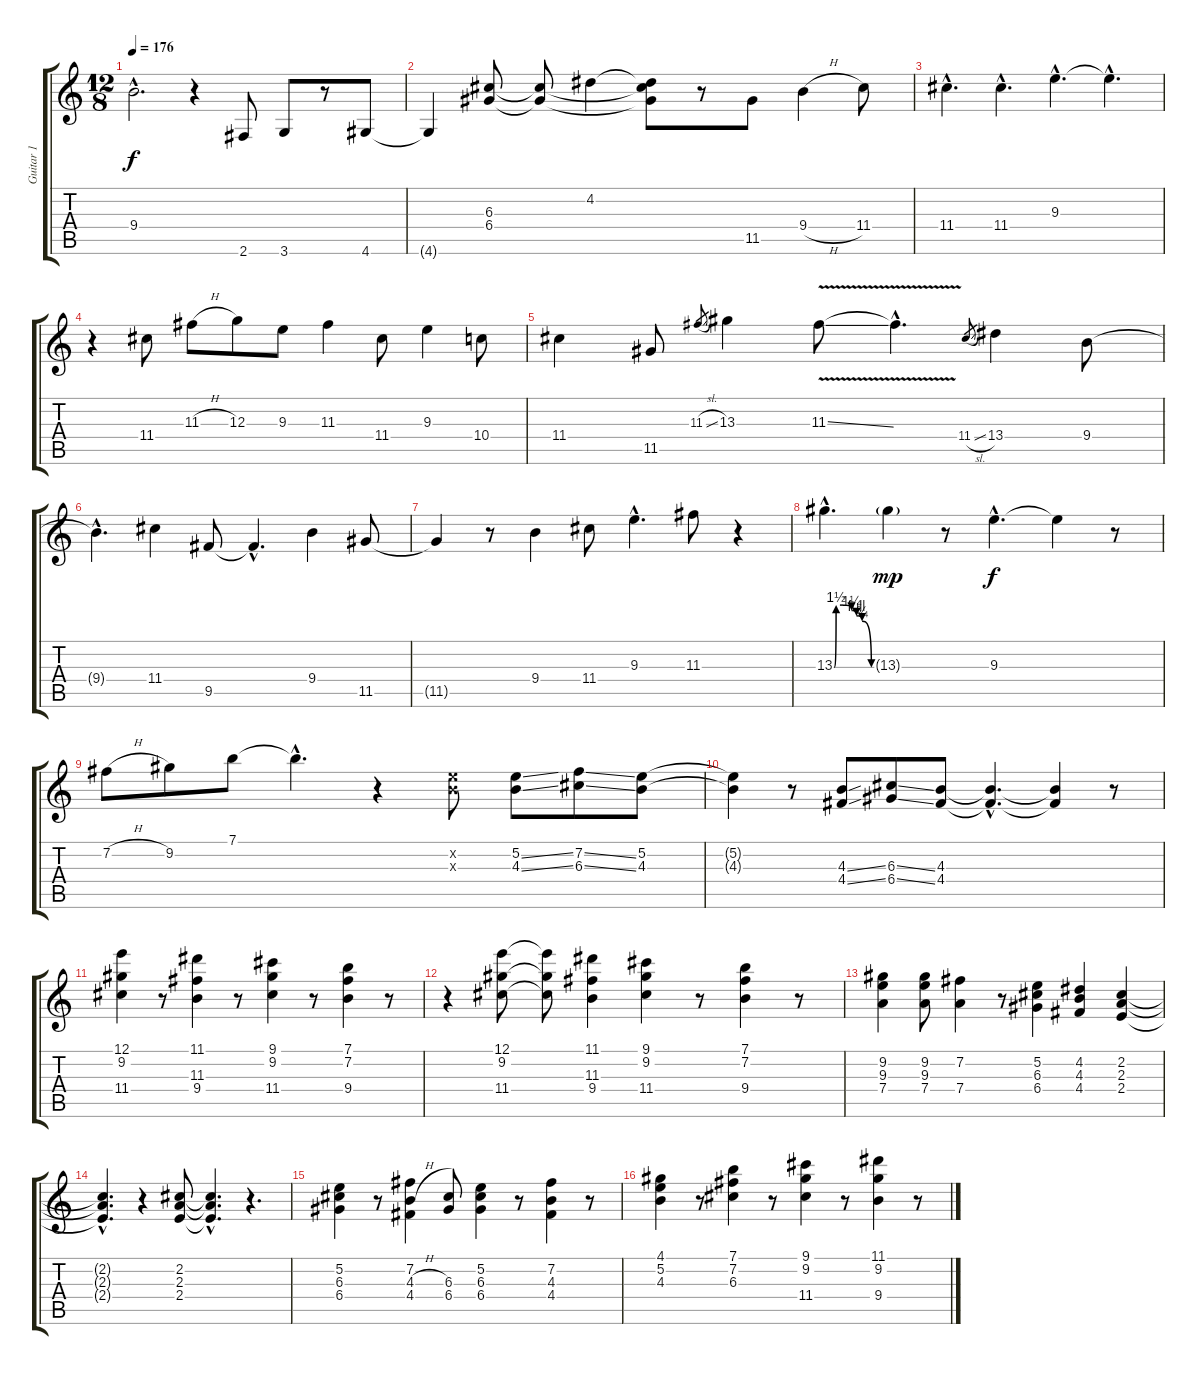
\track ("Guitar 1 " "Guitar 1 ") {instrument acousticguitarsteel}
\staff {score tabs}
\tuning (E4 B3 G3 D3 A2 E2) {hide}
\ts (12 8)
\tempo 176
\clef g2
\ks c
9.4{hac t}.2{d dy f} r.4 2.6.8 3.6.8 r.8 4.6.8 |
4.6{t}.4 (6.3 6.4).8 (6.3{t} 6.4{t}).8 4.2.4 (4.2{t} 6.3{t} 6.4{t}).8 r.8 11.5.8 9.4{h}.4 11.4.8 |
11.4{hac}.4{d} 11.4{hac}.4{d} 9.3{hac}.4{d} 9.3{hac t}.4{d} |
r.4 11.4.8 11.3{h}.8 12.3.8 9.3.8 11.3.4 11.4.8 9.3.4 10.4.8 |
11.4.4 11.5.8 11.3{sl}.8{gr} 13.3.4 11.3{v ss}.8 11.3{hac t}.4{d} 11.4{sl}.8{gr} 13.4.4 9.4.8 |
9.4{hac t}.4{d} 11.4.4 9.5.8 9.5{hac t}.4{d} 9.4.4 11.5.8 |
11.5{t}.4 r.8 9.4.4 11.4.8 9.3{hac}.4{d} 11.3.8 r.4 |
13.3{be (custom 0 0 3 6 15 6 28 5 30 5 36 4 40 4 45 3 60 0) hac}.4{d} 13.3{g}.4{dy mp} r.8 9.3{hac}.4{d dy f} 9.3{t}.4 r.8 |
7.2{h}.8 9.2.8 7.1.8 7.1{hac t}.4{d} r.4 (5.2{x} 4.3{x}).8 (5.2{ss} 4.3{ss}).8 (7.2{ss} 6.3{ss}).8 (5.2 4.3).8 |
(5.2{t} 4.3{t}).4 r.8 (4.3{ss} 4.4{ss}).8 (6.3{ss} 6.4{ss}).8 (4.3 4.4).8 (4.3{hac t} 4.4{hac t}).4{d} (4.3{t} 4.4{t}).4 r.8 |
(12.1 9.2 11.4).4{instrument acousticguitarsteel} r.8 (11.1 11.3 9.4).4 r.8 (9.1 9.2 11.4).4 r.8 (7.1 7.2 9.4).4 r.8 |
r.4 (12.1 9.2 11.4).8 (12.1{t} 9.2{t} 11.4{t}).8 (11.1 11.3 9.4).4 (9.1 9.2 11.4).4 r.8 (7.1 7.2 9.4).4 r.8 |
(9.2 9.3 7.4).4 (9.2 9.3 7.4).8 (7.2 7.4).4 r.8 (5.2 6.3 6.4).4 (4.2 4.3 4.4).4 (2.2 2.3 2.4).4 |
(2.2{hac t} 2.3{hac t} 2.4{hac t}).4{d} r.4 (2.2 2.3 2.4).8 (2.2{hac t} 2.3{hac t} 2.4{hac t}).4{d} r.4{d} |
(5.2 6.3 6.4).4 r.8 (7.2 4.3{h} 4.4).4 (6.3 6.4).8 (5.2 6.3 6.4).4 r.8 (7.2 4.3 4.4).4 r.8 |
(4.1 5.2 4.3).4 r.8 (7.1 7.2 6.3).4 r.8 (9.1 9.2 11.4).4 r.8 (11.1 9.2 9.4).4 r.8
